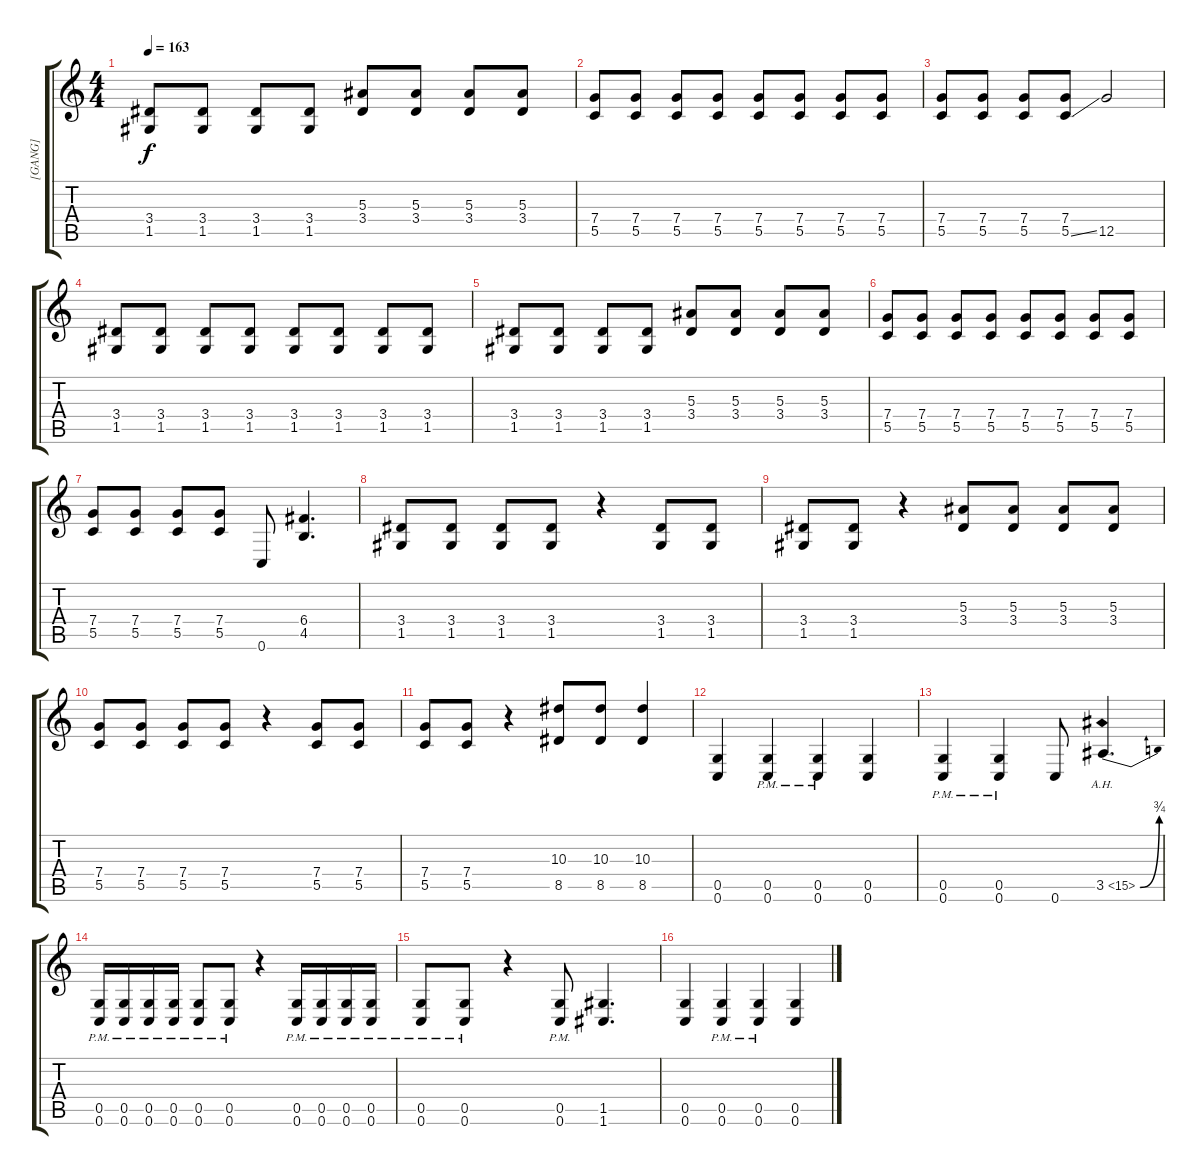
\track ("[GANG]" "[GANG]") {instrument distortionguitar}
\staff {score tabs}
\tuning (D4 A3 F3 C3 G2 C2) {hide}
\ts (4 4)
\tempo 163
\clef g2
\ks c
(3.4 1.5).8{dy f} (3.4 1.5).8 (3.4 1.5).8 (3.4 1.5).8 (5.3 3.4).8 (5.3 3.4).8 (5.3 3.4).8 (5.3 3.4).8 |
(7.4 5.5).8 (7.4 5.5).8 (7.4 5.5).8 (7.4 5.5).8 (7.4 5.5).8 (7.4 5.5).8 (7.4 5.5).8 (7.4 5.5).8 |
(7.4 5.5).8 (7.4 5.5).8 (7.4 5.5).8 (7.4 5.5{ss}).8 12.5.2 |
(3.4 1.5).8 (3.4 1.5).8 (3.4 1.5).8 (3.4 1.5).8 (3.4 1.5).8 (3.4 1.5).8 (3.4 1.5).8 (3.4 1.5).8 |
(3.4 1.5).8 (3.4 1.5).8 (3.4 1.5).8 (3.4 1.5).8 (5.3 3.4).8 (5.3 3.4).8 (5.3 3.4).8 (5.3 3.4).8 |
(7.4 5.5).8 (7.4 5.5).8 (7.4 5.5).8 (7.4 5.5).8 (7.4 5.5).8 (7.4 5.5).8 (7.4 5.5).8 (7.4 5.5).8 |
(7.4 5.5).8 (7.4 5.5).8 (7.4 5.5).8 (7.4 5.5).8 0.6.8 (6.4 4.5).4{d} |
(3.4 1.5).8 (3.4 1.5).8 (3.4 1.5).8 (3.4 1.5).8 r.4 (3.4 1.5).8 (3.4 1.5).8 |
(3.4 1.5).8 (3.4 1.5).8 r.4 (5.3 3.4).8 (5.3 3.4).8 (5.3 3.4).8 (5.3 3.4).8 |
(7.4 5.5).8 (7.4 5.5).8 (7.4 5.5).8 (7.4 5.5).8 r.4 (7.4 5.5).8 (7.4 5.5).8 |
(7.4 5.5).8 (7.4 5.5).8 r.4 (10.3 8.5).8 (10.3 8.5).8 (10.3 8.5).4 |
(0.5 0.6).4 (0.5{pm} 0.6).4 (0.5{pm} 0.6).4 (0.5 0.6).4 |
(0.5{pm} 0.6).4 (0.5{pm} 0.6).4 0.6.8 3.5{be (bend 0 0 60 3) ah 12}.4{d} |
(0.5{pm} 0.6).16 (0.5{pm} 0.6).16 (0.5{pm} 0.6).16 (0.5{pm} 0.6).16 (0.5{pm} 0.6).8 (0.5{pm} 0.6).8 r.4 (0.5{pm} 0.6).16 (0.5{pm} 0.6).16 (0.5{pm} 0.6).16 (0.5{pm} 0.6).16 |
(0.5{pm} 0.6).8 (0.5{pm} 0.6).8 r.4 (0.5{pm} 0.6).8 (1.5 1.6).4{d} |
(0.5 0.6).4 (0.5{pm} 0.6).4 (0.5{pm} 0.6).4 (0.5 0.6).4
